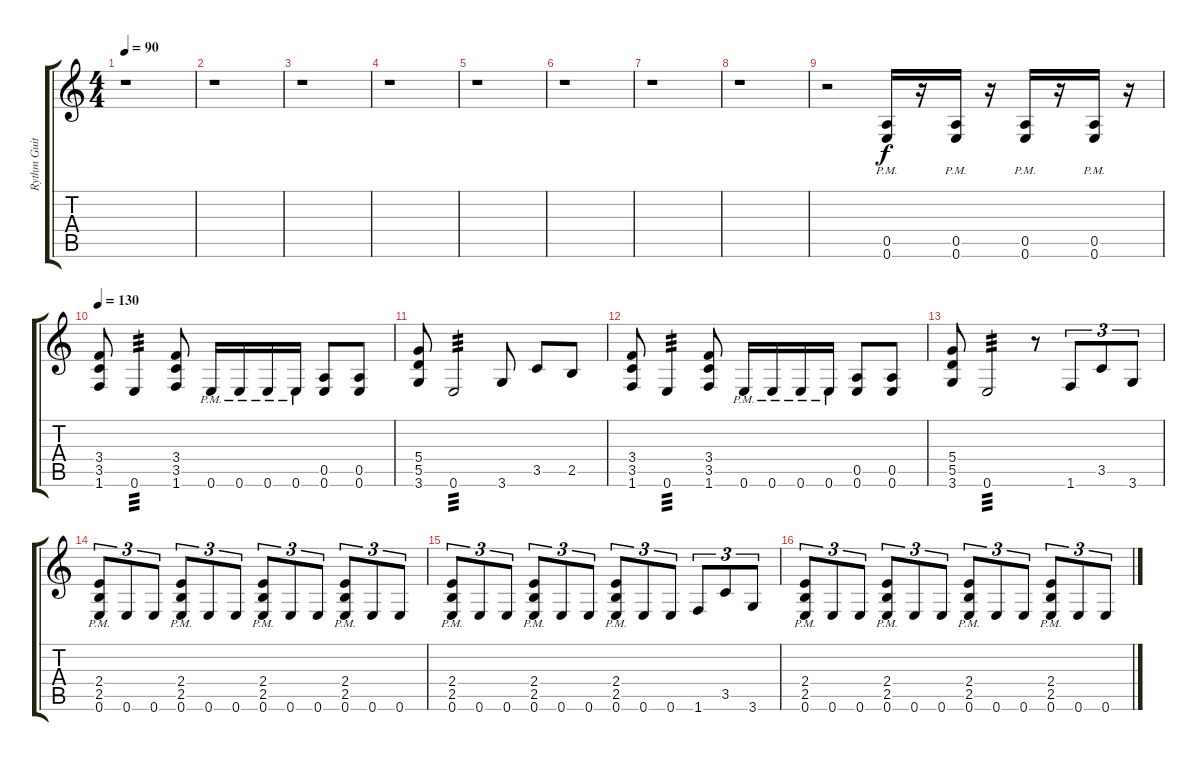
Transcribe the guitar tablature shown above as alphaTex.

\track ("Rythm Guitar" "Rythm Guit") {instrument distortionguitar}
\staff {score tabs}
\tuning (E4 B3 G3 D3 A2 E2) {hide}
\ts (4 4)
\tempo 90
\clef g2
\ks c
r.1{dy mp} |
r.1 |
r.1 |
r.1 |
r.1 |
r.1 |
r.1 |
r.1 |
r.2 (0.5{pm} 0.6{pm}).16{dy f} r.16 (0.5{pm} 0.6{pm}).16 r.16 (0.5{pm} 0.6{pm}).16 r.16 (0.5{pm} 0.6{pm}).16 r.16 |
\tempo 130
(3.4 3.5 1.6).8 0.6.4{tp 3} (3.4 3.5 1.6).8 0.6{pm}.16 0.6{pm}.16 0.6{pm}.16 0.6{pm}.16 (0.5 0.6).8 (0.5 0.6).8 |
(5.4 5.5 3.6).8 0.6.2{tp 3} 3.6.8 3.5.8 2.5.8 |
(3.4 3.5 1.6).8 0.6.4{tp 3} (3.4 3.5 1.6).8 0.6{pm}.16 0.6{pm}.16 0.6{pm}.16 0.6{pm}.16 (0.5 0.6).8 (0.5 0.6).8 |
(5.4 5.5 3.6).8 0.6.2{tp 3} r.8 1.6.8{tu (3 2)} 3.5.8{tu (3 2)} 3.6.8{tu (3 2)} |
(2.4{pm} 2.5{pm} 0.6{pm}).8{tu (3 2)} 0.6.8{tu (3 2)} 0.6.8{tu (3 2)} (2.4{pm} 2.5{pm} 0.6{pm}).8{tu (3 2)} 0.6.8{tu (3 2)} 0.6.8{tu (3 2)} (2.4{pm} 2.5{pm} 0.6{pm}).8{tu (3 2)} 0.6.8{tu (3 2)} 0.6.8{tu (3 2)} (2.4{pm} 2.5{pm} 0.6{pm}).8{tu (3 2)} 0.6.8{tu (3 2)} 0.6.8{tu (3 2)} |
(2.4{pm} 2.5{pm} 0.6{pm}).8{tu (3 2)} 0.6.8{tu (3 2)} 0.6.8{tu (3 2)} (2.4{pm} 2.5{pm} 0.6{pm}).8{tu (3 2)} 0.6.8{tu (3 2)} 0.6.8{tu (3 2)} (2.4{pm} 2.5{pm} 0.6{pm}).8{tu (3 2)} 0.6.8{tu (3 2)} 0.6.8{tu (3 2)} 1.6.8{tu (3 2)} 3.5.8{tu (3 2)} 3.6.8{tu (3 2)} |
(2.4{pm} 2.5{pm} 0.6{pm}).8{tu (3 2)} 0.6.8{tu (3 2)} 0.6.8{tu (3 2)} (2.4{pm} 2.5{pm} 0.6{pm}).8{tu (3 2)} 0.6.8{tu (3 2)} 0.6.8{tu (3 2)} (2.4{pm} 2.5{pm} 0.6{pm}).8{tu (3 2)} 0.6.8{tu (3 2)} 0.6.8{tu (3 2)} (2.4{pm} 2.5{pm} 0.6{pm}).8{tu (3 2)} 0.6.8{tu (3 2)} 0.6.8{tu (3 2)}
